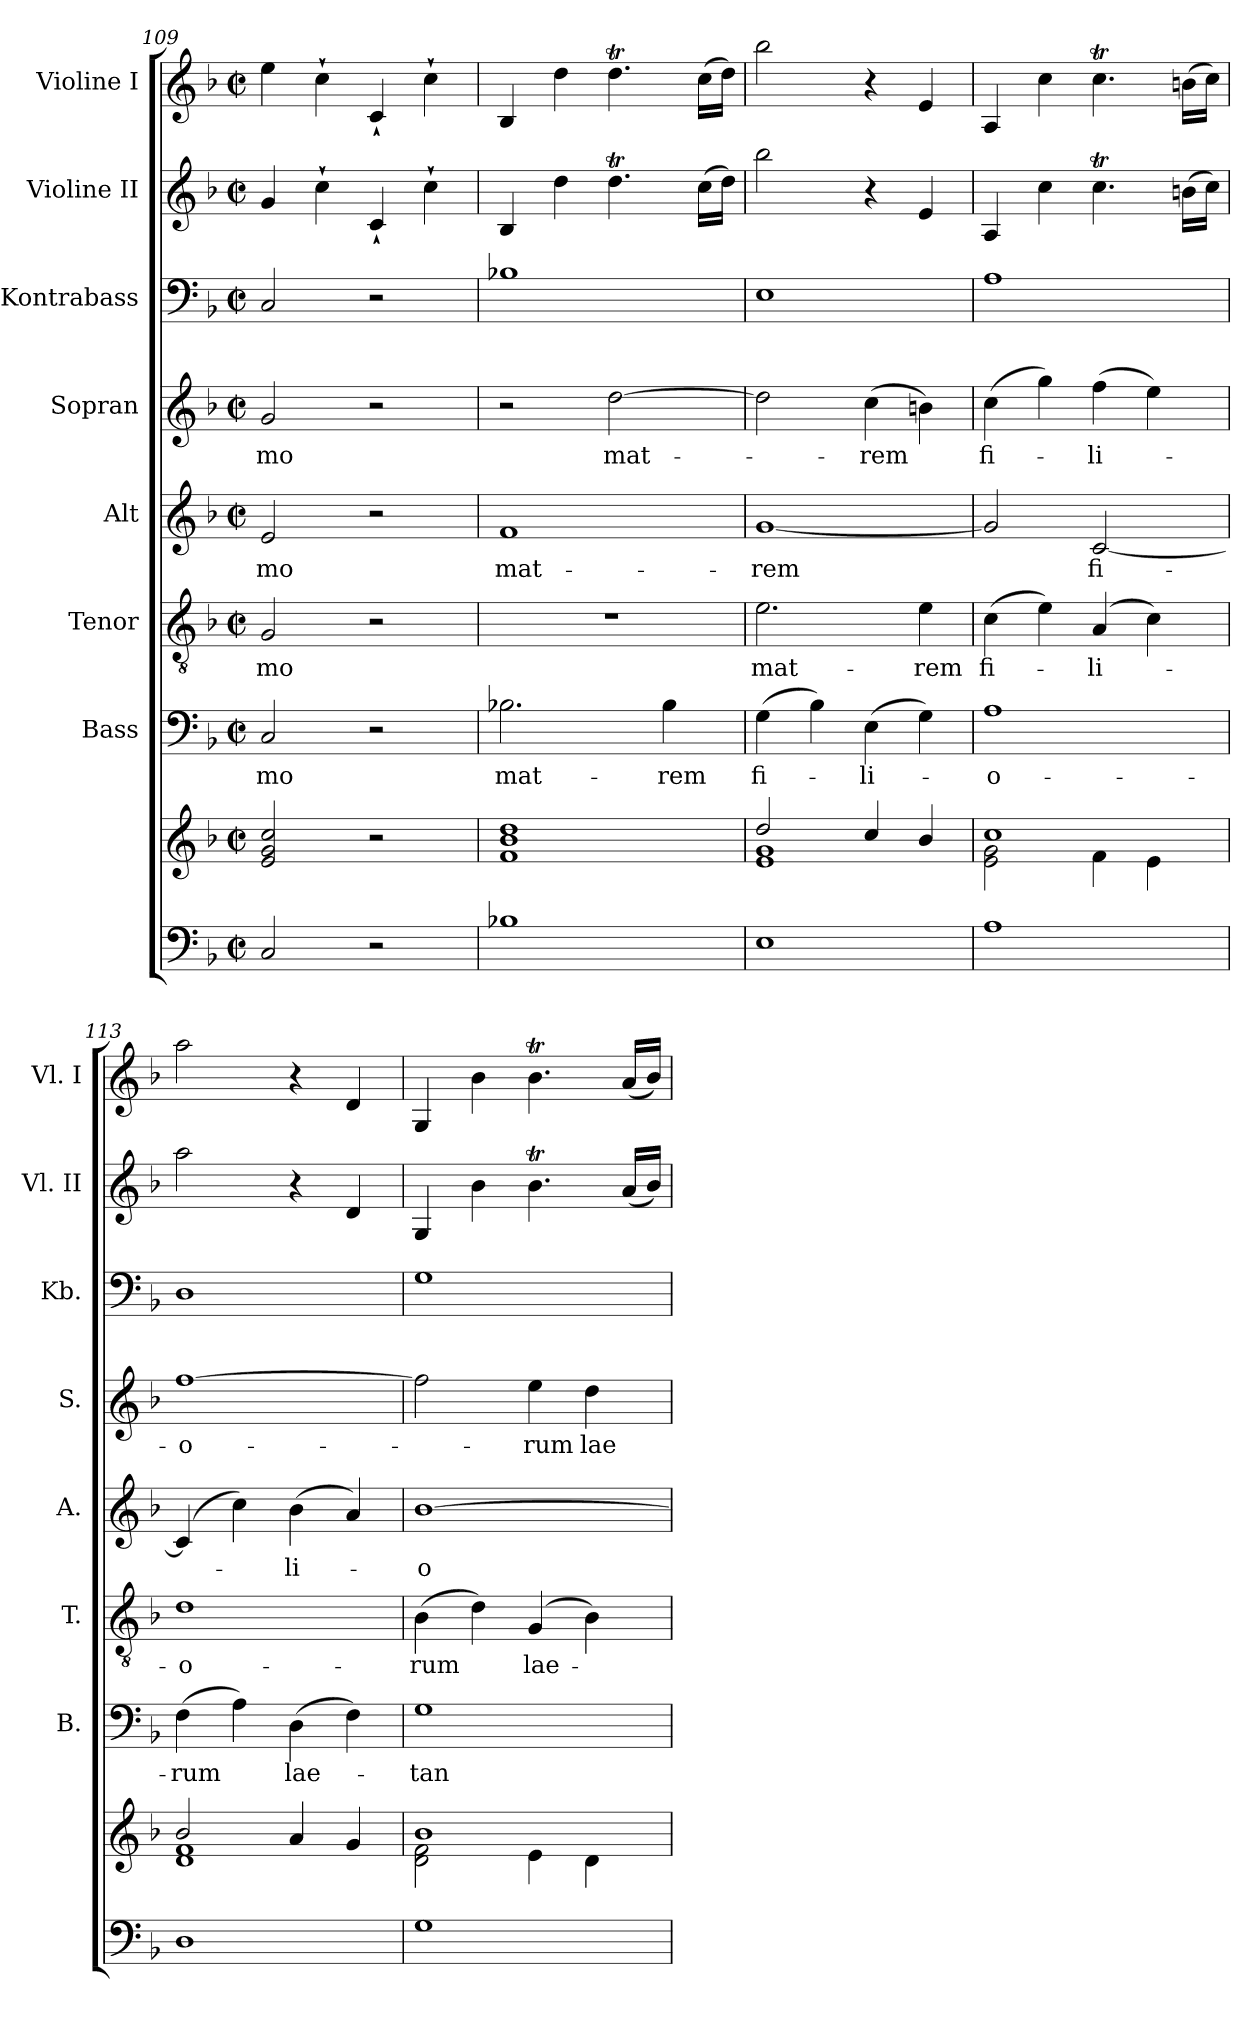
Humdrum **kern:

**kern	**kern	**kern	**text	**kern	**text	**kern	**text	**kern	**text	**kern	**kern	**kern
*part8	*part8	*part7	*part7	*part6	*part6	*part5	*part5	*part4	*part4	*part3	*part2	*part1
*staff9	*staff8	*staff7	*staff7	*staff6	*staff6	*staff5	*staff5	*staff4	*staff4	*staff3	*staff2	*staff1
*	*	*I"Bass	*	*I"Tenor	*	*I"Alt	*	*I"Sopran	*	*I"Kontrabass	*I"Violine II	*I"Violine I
*	*	*I'B.	*	*I'T.	*	*I'A.	*	*I'S.	*	*I'Kb.	*I'Vl. II	*I'Vl. I
*clefF4	*clefG2	*clefF4	*	*clefGv2	*	*clefG2	*	*clefG2	*	*clefF4	*clefG2	*clefG2
*	*	*	*	*	*	*	*	*	*	*ITrd7c12	*	*
*k[b-]	*k[b-]	*k[b-]	*	*k[b-]	*	*k[b-]	*	*k[b-]	*	*k[b-]	*k[b-]	*k[b-]
*F:	*F:	*F:	*	*F:	*	*F:	*	*F:	*	*F:	*F:	*F:
*M2/2	*M2/2	*M2/2	*	*M2/2	*	*M2/2	*	*M2/2	*	*M2/2	*M2/2	*M2/2
*met(c|)	*met(c|)	*met(c|)	*	*met(c|)	*	*met(c|)	*	*met(c|)	*	*met(c|)	*met(c|)	*met(c|)
=109	=109	=109	=109	=109	=109	=109	=109	=109	=109	=109	=109	=109
!	!	!	!LO:LY:b	!	!LO:LY:b	!	!LO:LY:b	!	!LO:LY:b	!	!	!
2C/	2e/ 2g/ 2cc/	2C/	-mo	2G/	-mo	2e/	-mo	2g/	-mo	2CC/	4g/	4ee\
.	.	.	.	.	.	.	.	.	.	.	4cc`>\	4cc`>\
2r	2r	2r	.	2r	.	2r	.	2r	.	2r	4c`</	4c`</
.	.	.	.	.	.	.	.	.	.	.	4cc`>\	4cc`>\
=110	=110	=110	=110	=110	=110	=110	=110	=110	=110	=110	=110	=110
!	!	!	!LO:LY:b	!	!	!	!LO:LY:b	!	!	!	!	!
1B-X	1f 1b- 1dd	2.B-X\	mat-	1r	.	1f	mat-	2r	.	1BB-X	4B-/	4B-/
.	.	.	.	.	.	.	.	.	.	.	4dd\	4dd\
!	!	!	!	!	!	!	!	!	!LO:LY:b	!	!	!
.	.	.	.	.	.	.	.	[2dd\	mat-	.	4.ddT\	4.ddT\
!	!	!	!LO:LY:b	!	!	!	!	!	!	!	!	!
.	.	4B-\	-rem	.	.	.	.	.	.	.	.	.
.	.	.	.	.	.	.	.	.	.	.	(>16cc\LL	(>16cc\LL
.	.	.	.	.	.	.	.	.	.	.	16dd\JJ)	16dd\JJ)
=111	=111	=111	=111	=111	=111	=111	=111	=111	=111	=111	=111	=111
*	*^	*	*	*	*	*	*	*	*	*	*	*
!	!	!	!	!LO:LY:b	!	!LO:LY:b	!	!LO:LY:b	!	!	!	!	!
1E	2dd/	1e 1g	(>4G\	fi-	2.e\	mat-	[1g	-rem	2dd\]	.	1EE	2bb-\	2bb-\
.	.	.	4B-\)	.	.	.	.	.	.	.	.	.	.
!	!	!	!	!LO:LY:b	!	!	!	!	!	!LO:LY:b	!	!	!
.	4cc/	.	(>4E\	-li-	.	.	.	.	(>4cc\	-rem	.	4r	4r
!	!	!	!	!	!	!LO:LY:b	!	!	!	!	!	!	!
.	4b-/	.	4G\)	.	4e\	-rem	.	.	4bn\)	.	.	4e/	4e/
=112	=112	=112	=112	=112	=112	=112	=112	=112	=112	=112	=112	=112	=112
!	!	!	!	!LO:LY:b	!	!LO:LY:b	!	!	!	!LO:LY:b	!	!	!
1A	1cc	2e\ 2g\	1A	-o-	(>4c\	fi-	2g/]	.	(>4cc\	fi-	1AA	4A/	4A/
.	.	.	.	.	4e\)	.	.	.	4gg\)	.	.	4cc\	4cc\
!	!	!	!	!	!	!LO:LY:b	!	!LO:LY:b	!	!LO:LY:b	!	!	!
.	.	4f\	.	.	(4A/	-li-	[2c/	fi-	(>4ff\	-li-	.	4.ccT\	4.ccT\
.	.	4e\	.	.	4c\)	.	.	.	4ee\)	.	.	.	.
.	.	.	.	.	.	.	.	.	.	.	.	(>16bn\LL	(>16bn\LL
.	.	.	.	.	.	.	.	.	.	.	.	16cc\JJ)	16cc\JJ)
=113	=113	=113	=113	=113	=113	=113	=113	=113	=113	=113	=113	=113	=113
!	!	!	!	!LO:LY:b	!	!LO:LY:b	!	!	!	!LO:LY:b	!	!	!
1D	2b-/	1d 1f	(>4F\	-rum	1d	-o-	(4c/]	.	[1ff	-o-	1DD	2aa\	2aa\
.	.	.	4A\)	.	.	.	4cc\)	.	.	.	.	.	.
!	!	!	!	!LO:LY:b	!	!	!	!LO:LY:b	!	!	!	!	!
.	4a/	.	(>4D\	lae-	.	.	(>4b-\	-li-	.	.	.	4r	4r
.	4g/	.	4F\)	.	.	.	4a/)	.	.	.	.	4d/	4d/
!!LO:PB:g=z
=114	=114	=114	=114	=114	=114	=114	=114	=114	=114	=114	=114	=114	=114
!	!	!	!	!LO:LY:b	!	!LO:LY:b	!	!LO:LY:b	!	!	!	!	!
1G	1b-	2d\ 2f\	1G	-tan-	(>4B-\	-rum	[1b-	-o-	2ff\]	.	1GG	4G/	4G/
.	.	.	.	.	4d\)	.	.	.	.	.	.	4b-\	4b-\
!	!	!	!	!	!	!LO:LY:b	!	!	!	!LO:LY:b	!	!	!
.	.	4e\	.	.	(4G/	lae-	.	.	4ee\	-rum	.	4.b-T\	4.b-T\
!	!	!	!	!	!	!	!	!	!	!LO:LY:b	!	!	!
.	.	4d\	.	.	4B-\)	.	.	.	4dd\	lae-	.	.	.
.	.	.	.	.	.	.	.	.	.	.	.	(<16a/LL	(<16a/LL
.	.	.	.	.	.	.	.	.	.	.	.	16b-/JJ)	16b-/JJ)
*	*v	*v	*	*	*	*	*	*	*	*	*	*	*
=	=	=	=	=	=	=	=	=	=	=	=	=
*-	*-	*-	*-	*-	*-	*-	*-	*-	*-	*-	*-	*-
